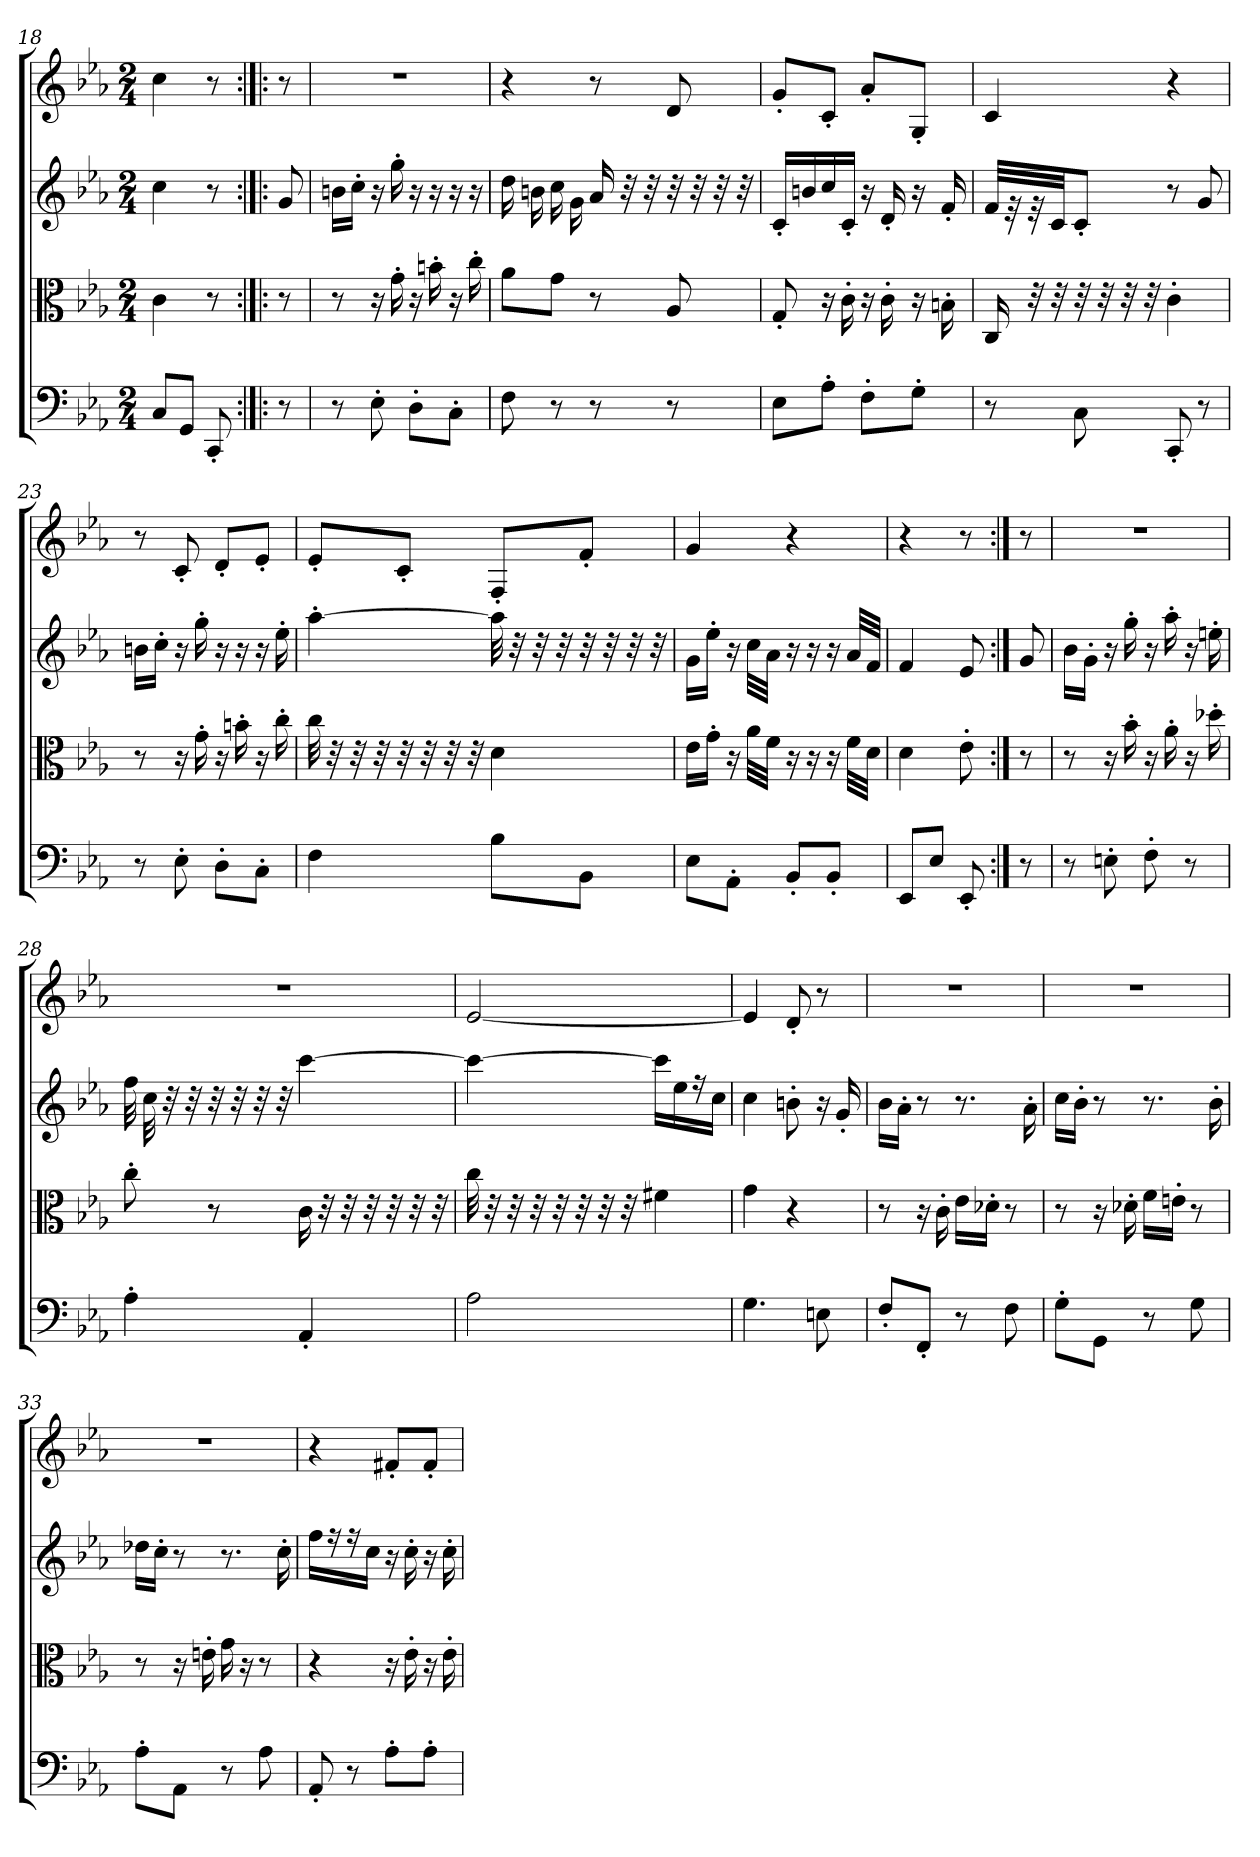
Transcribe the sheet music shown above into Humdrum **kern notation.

**kern	**kern	**kern	**kern
*part4	*part3	*part2	*part1
*staff4	*staff3	*staff2	*staff1
*clefF4	*clefC3	*clefG2	*clefG2
*k[b-e-a-]	*k[b-e-a-]	*k[b-e-a-]	*k[b-e-a-]
*c:	*c:	*c:	*c:
*M2/4	*M2/4	*M2/4	*M2/4
=18	=18	=18	=18
8C/L	4c\	4cc\	4cc\
8GG/J	.	.	.
8CC'/	8r	8r	8r
=:|!|:	=:|!|:	=:|!|:	=:|!|:
8r	8r	8g/	8r
=19	=19	=19	=19
8r	8r	16bn\LL	2r
.	.	16cc'\JJ	.
8E-'\	16r	16r	.
.	16g'\	16gg'\	.
8D'\L	16r	16r	.
.	16bn'\	16r	.
8C'\J	16r	16r	.
.	16cc'\	16r	.
=20	=20	=20	=20
8F\	8a-\L	16dd\	4r
.	.	16bn\	.
8r	8g\J	16cc\	.
.	.	16g\	.
8r	8r	16a-/	8r
.	.	32r	.
.	.	32r	.
8r	8A-/	32r	8d/
.	.	32r	.
.	.	32r	.
.	.	32r	.
=21	=21	=21	=21
8E-\L	8G'/	16c'/LL	8g'/L
.	.	16bn/	.
8A-'\J	16r	16cc/	8c'/J
.	16c'\	16c'/JJ	.
8F'\L	16r	16r	8a-'/L
.	16c'\	16d'/	.
8G'\J	16r	16r	8G'/J
.	16Bn'\	16f'/	.
=22	=22	=22	=22
8r	16C/	32f/LLL	4c/
.	.	32r	.
.	32r	32r	.
.	32r	32c/JJ	.
8C\	32r	8c'/J	.
.	32r	.	.
.	32r	.	.
.	32r	.	.
8CC'/	4c'\	8r	4r
8r	.	8g/	.
=23	=23	=23	=23
8r	8r	16bn\LL	8r
.	.	16cc'\JJ	.
8E-'\	16r	16r	8c'/
.	16g'\	16gg'\	.
8D'\L	16r	16r	8d'/L
.	16bn'\	16r	.
8C'\J	16r	16r	8e-'/J
.	16cc'\	16ee-'\	.
=24	=24	=24	=24
4F\	32cc\	[4aa-'\	8e-'/L
.	32r	.	.
.	32r	.	.
.	32r	.	.
.	32r	.	8c'/J
.	32r	.	.
.	32r	.	.
.	32r	.	.
8B-\L	4d\	32aa-\]	8F'/L
.	.	32r	.
.	.	32r	.
.	.	32r	.
8BB-\J	.	32r	8f'/J
.	.	32r	.
.	.	32r	.
.	.	32r	.
=25	=25	=25	=25
8E-\L	16e-\LL	16g\LL	4g/
.	16g'\JJ	16ee-'\JJ	.
8AA-'\J	16r	16r	.
.	32a-\LLL	32cc\LLL	.
.	32f\JJJ	32a-\JJJ	.
8BB-'/L	16r	16r	4r
.	16r	16r	.
8BB-'/J	16r	16r	.
.	32f\LLL	32a-/LLL	.
.	32d\JJJ	32f/JJJ	.
=26	=26	=26	=26
8EE-/L	4d\	4f/	4r
8E-/J	.	.	.
8EE-'/	8e-'\	8e-/	8r
=:|!	=:|!	=:|!	=:|!
8r	8r	8g/	8r
=27	=27	=27	=27
8r	8r	16b-\LL	2r
.	.	16g'\JJ	.
8En'\	16r	16r	.
.	16b-'\	16gg'\	.
8F'\	16r	16r	.
.	16a-'\	16aa-'\	.
8r	16r	16r	.
.	16dd-X'\	16een'\	.
=28	=28	=28	=28
4A-'\	8cc'\	32ff\	2r
.	.	32cc\	.
.	.	32r	.
.	.	32r	.
.	8r	32r	.
.	.	32r	.
.	.	32r	.
.	.	32r	.
4AA-'/	16c\	[4ccc\	.
.	32r	.	.
.	32r	.	.
.	32r	.	.
.	32r	.	.
.	32r	.	.
.	32r	.	.
=29	=29	=29	=29
2A-\	32cc\	4ccc\_	[2e-/
.	32r	.	.
.	32r	.	.
.	32r	.	.
.	32r	.	.
.	32r	.	.
.	32r	.	.
.	32r	.	.
.	4f#X\	16ccc\LL]	.
.	.	16ee-\	.
.	.	16r	.
.	.	16cc\JJ	.
=30	=30	=30	=30
4.G\	4g\	4cc\	4e-/]
.	4r	8bn'\	8d'/
8En\	.	16r	8r
.	.	16g'/	.
=31	=31	=31	=31
8F'/L	8r	16b-\LL	2r
.	.	16a-'\JJ	.
8FF'/J	16r	8r	.
.	16c'\	.	.
8r	16e-\LL	8.r	.
.	16d-X'\JJ	.	.
8F\	8r	.	.
.	.	16a-'\	.
=32	=32	=32	=32
8G'\L	8r	16cc\LL	2r
.	.	16b-'\JJ	.
8GG\J	16r	8r	.
.	16d-X'\	.	.
8r	16f\LL	8.r	.
.	16en'\JJ	.	.
8G\	8r	.	.
.	.	16b-'\	.
=33	=33	=33	=33
8A-'\L	8r	16dd-X\LL	2r
.	.	16cc'\JJ	.
8AA-\J	16r	8r	.
.	16en'\	.	.
8r	16g\	8.r	.
.	16r	.	.
8A-\	8r	.	.
.	.	16cc'\	.
=34	=34	=34	=34
8AA-'/	4r	16ff\LL	4r
.	.	16r	.
8r	.	16r	.
.	.	16cc\JJ	.
8A-'\L	16r	16r	8f#X'/L
.	16e-'\	16cc'\	.
8A-'\J	16r	16r	8f#'/J
.	16e-'\	16cc'\	.
=	=	=	=
*-	*-	*-	*-
